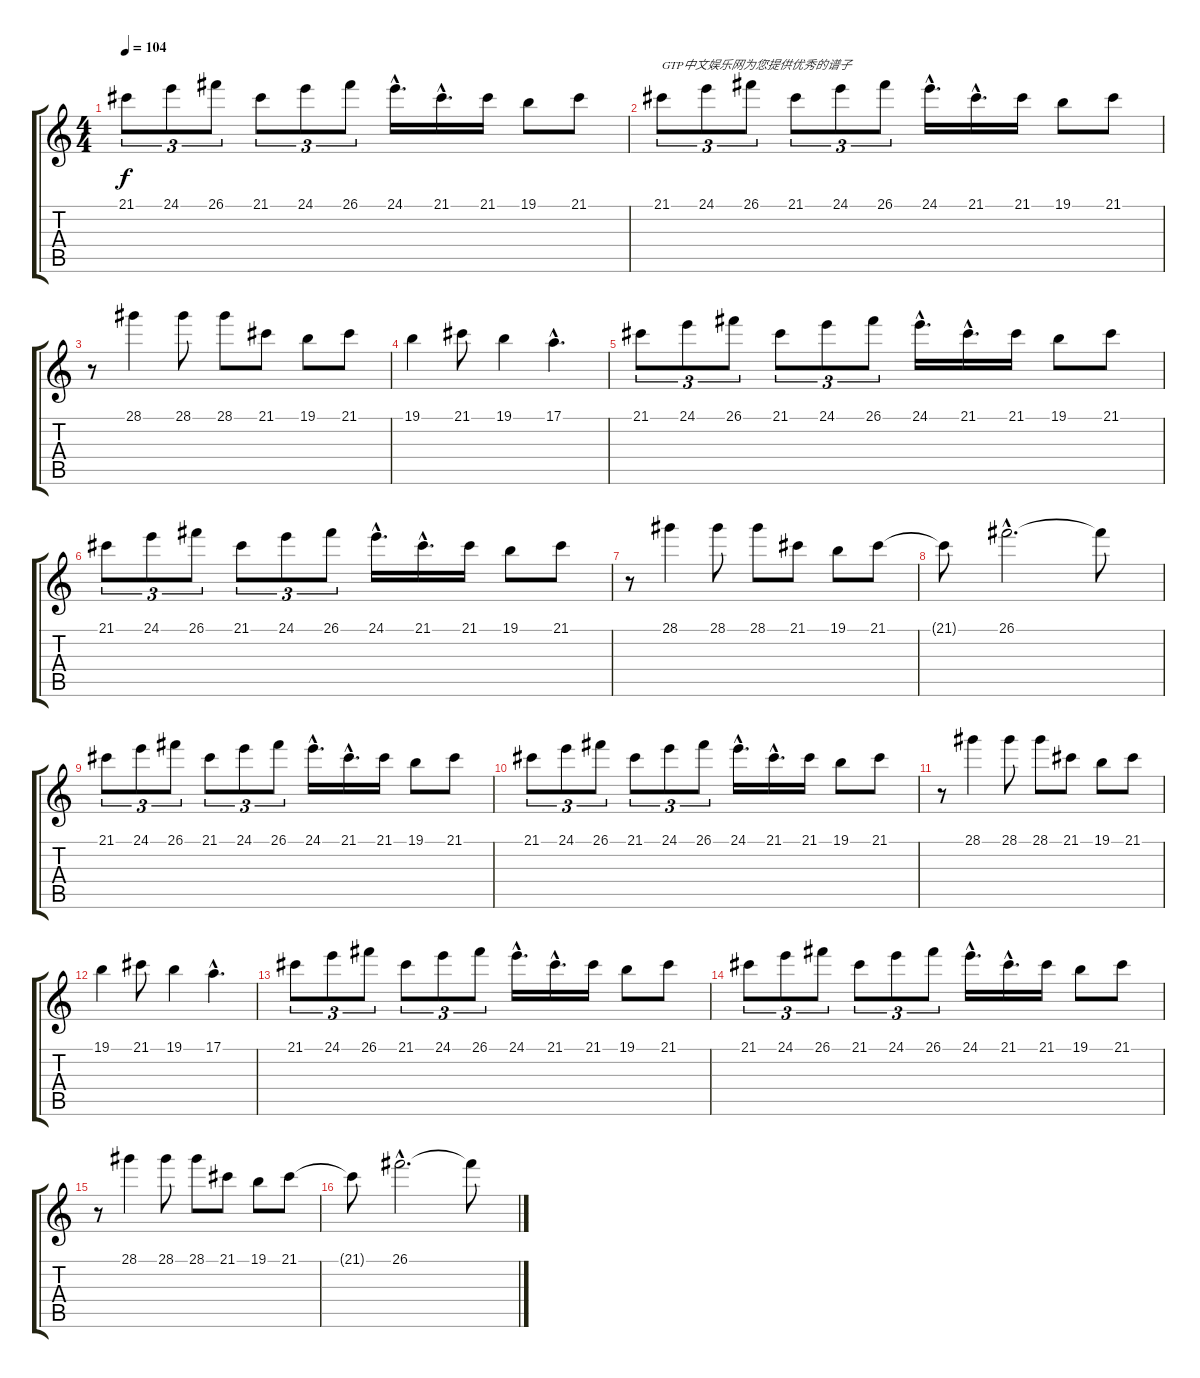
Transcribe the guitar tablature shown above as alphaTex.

\track "" {instrument lead1square}
\staff {score tabs}
\tuning (E4 B3 G3 D3 A2 E2) {hide}
\ts (4 4)
\tempo 104
\clef g2
\ks c
21.1.8{tu (3 2) dy f instrument lead1square} 24.1.8{tu (3 2)} 26.1.8{tu (3 2)} 21.1.8{tu (3 2)} 24.1.8{tu (3 2)} 26.1.8{tu (3 2)} 24.1{hac}.16{d} 21.1{hac}.16{d} 21.1.16 19.1.8 21.1.8 |
21.1.8{tu (3 2) txt "GTP中文娱乐网为您提供优秀的谱子"} 24.1.8{tu (3 2)} 26.1.8{tu (3 2)} 21.1.8{tu (3 2)} 24.1.8{tu (3 2)} 26.1.8{tu (3 2)} 24.1{hac}.16{d} 21.1{hac}.16{d} 21.1.16 19.1.8 21.1.8 |
r.8 28.1.4 28.1.8 28.1.8 21.1.8 19.1.8 21.1.8 |
19.1.4 21.1.8 19.1.4 17.1{hac}.4{d} |
21.1.8{tu (3 2)} 24.1.8{tu (3 2)} 26.1.8{tu (3 2)} 21.1.8{tu (3 2)} 24.1.8{tu (3 2)} 26.1.8{tu (3 2)} 24.1{hac}.16{d} 21.1{hac}.16{d} 21.1.16 19.1.8 21.1.8 |
21.1.8{tu (3 2)} 24.1.8{tu (3 2)} 26.1.8{tu (3 2)} 21.1.8{tu (3 2)} 24.1.8{tu (3 2)} 26.1.8{tu (3 2)} 24.1{hac}.16{d} 21.1{hac}.16{d} 21.1.16 19.1.8 21.1.8 |
r.8 28.1.4 28.1.8 28.1.8 21.1.8 19.1.8 21.1.8 |
21.1{t}.8 26.1{hac}.2{d} 26.1{t}.8 |
21.1.8{tu (3 2)} 24.1.8{tu (3 2)} 26.1.8{tu (3 2)} 21.1.8{tu (3 2)} 24.1.8{tu (3 2)} 26.1.8{tu (3 2)} 24.1{hac}.16{d} 21.1{hac}.16{d} 21.1.16 19.1.8 21.1.8 |
21.1.8{tu (3 2)} 24.1.8{tu (3 2)} 26.1.8{tu (3 2)} 21.1.8{tu (3 2)} 24.1.8{tu (3 2)} 26.1.8{tu (3 2)} 24.1{hac}.16{d} 21.1{hac}.16{d} 21.1.16 19.1.8 21.1.8 |
r.8 28.1.4 28.1.8 28.1.8 21.1.8 19.1.8 21.1.8 |
19.1.4 21.1.8 19.1.4 17.1{hac}.4{d} |
21.1.8{tu (3 2)} 24.1.8{tu (3 2)} 26.1.8{tu (3 2)} 21.1.8{tu (3 2)} 24.1.8{tu (3 2)} 26.1.8{tu (3 2)} 24.1{hac}.16{d} 21.1{hac}.16{d} 21.1.16 19.1.8 21.1.8 |
21.1.8{tu (3 2)} 24.1.8{tu (3 2)} 26.1.8{tu (3 2)} 21.1.8{tu (3 2)} 24.1.8{tu (3 2)} 26.1.8{tu (3 2)} 24.1{hac}.16{d} 21.1{hac}.16{d} 21.1.16 19.1.8 21.1.8 |
r.8 28.1.4 28.1.8 28.1.8 21.1.8 19.1.8 21.1.8 |
21.1{t}.8 26.1{hac}.2{d} 26.1{t}.8
